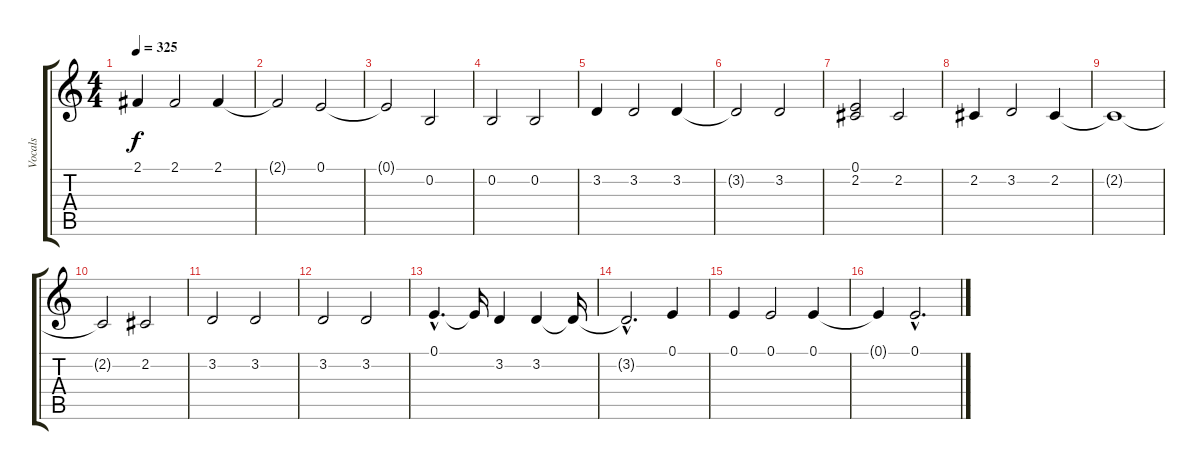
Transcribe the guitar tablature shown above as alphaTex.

\track ("Vocals" "Vocals") {instrument tenorsax}
\staff {score tabs}
\tuning (E4 B3 G3 D3 A2 E2) {hide}
\ts (4 4)
\tempo 325
\clef g2
\ks c
2.1.4{dy f} 2.1.2 2.1.4 |
2.1{t}.2 0.1.2 |
0.1{t}.2 0.2.2 |
0.2.2 0.2.2 |
3.2.4 3.2.2 3.2.4 |
3.2{t}.2 3.2.2 |
(0.1 2.2).2 2.2.2 |
2.2.4 3.2.2 2.2.4 |
2.2{t}.1 |
2.2{t}.2 2.2.2 |
3.2.2 3.2.2 |
3.2.2 3.2.2 |
0.1{hac}.4{d} 0.1{t}.16 3.2.4 3.2.4 3.2{t}.16 |
3.2{hac t}.2{d} 0.1.4 |
0.1.4 0.1.2 0.1.4 |
0.1{t}.4 0.1{hac}.2{d}
